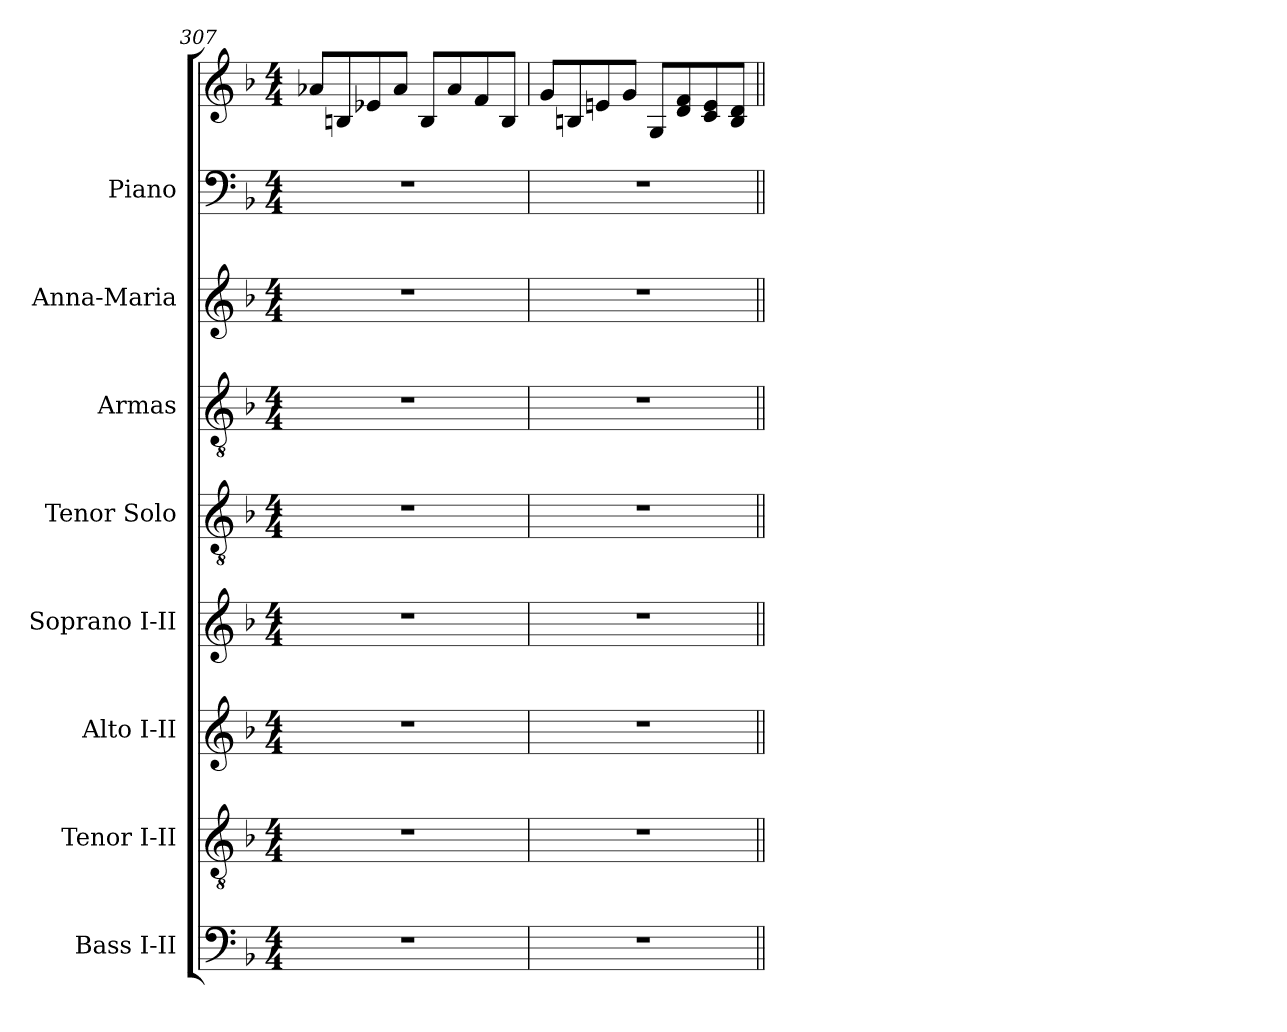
**kern	**kern	**kern	**kern	**kern	**kern	**kern	**kern	**kern
*part8	*part7	*part6	*part5	*part4	*part3	*part2	*part1	*part1
*staff9	*staff8	*staff7	*staff6	*staff5	*staff4	*staff3	*staff2	*staff1
*I"Bass I-II	*I"Tenor I-II	*I"Alto I-II	*I"Soprano I-II	*I"Tenor Solo	*I"Armas	*I"Anna-Maria	*I"Piano	*
*I'B.	*I'T.	*I'A.	*I'S.	*I'T. Solo	*I'Armas	*I'A-M	*I'Pno.	*
*clefF4	*clefGv2	*clefG2	*clefG2	*clefGv2	*clefGv2	*clefG2	*clefF4	*clefG2
*	*ITrd7c12	*	*	*ITrd7c12	*ITrd7c12	*	*	*
*k[b-]	*k[b-]	*k[b-]	*k[b-]	*k[b-]	*k[b-]	*k[b-]	*k[b-]	*k[b-]
*F:	*F:	*F:	*F:	*F:	*F:	*F:	*F:	*F:
*M4/4	*M4/4	*M4/4	*M4/4	*M4/4	*M4/4	*M4/4	*M4/4	*M4/4
=307	=307	=307	=307	=307	=307	=307	=307	=307
1r	1r	1r	1r	1r	1r	1r	1r	8a-Xi/L
.	.	.	.	.	.	.	.	8Bni/
.	.	.	.	.	.	.	.	8e-Xi/
.	.	.	.	.	.	.	.	8a-i/J
.	.	.	.	.	.	.	.	8Bi/L
.	.	.	.	.	.	.	.	8a-i/
.	.	.	.	.	.	.	.	8fi/
.	.	.	.	.	.	.	.	8Bi/J
!!LO:LB:g=z
=308	=308	=308	=308	=308	=308	=308	=308	=308
1r	1r	1r	1r	1r	1r	1r	1r	8gi/L
.	.	.	.	.	.	.	.	8Bni/
.	.	.	.	.	.	.	.	8eni/
.	.	.	.	.	.	.	.	8gi/J
.	.	.	.	.	.	.	.	8Gi/L
.	.	.	.	.	.	.	.	8di/ 8fi
.	.	.	.	.	.	.	.	8ci/ 8ei
.	.	.	.	.	.	.	.	8Bi/ 8diJ
=||	=||	=||	=||	=||	=||	=||	=||	=||
*-	*-	*-	*-	*-	*-	*-	*-	*-
